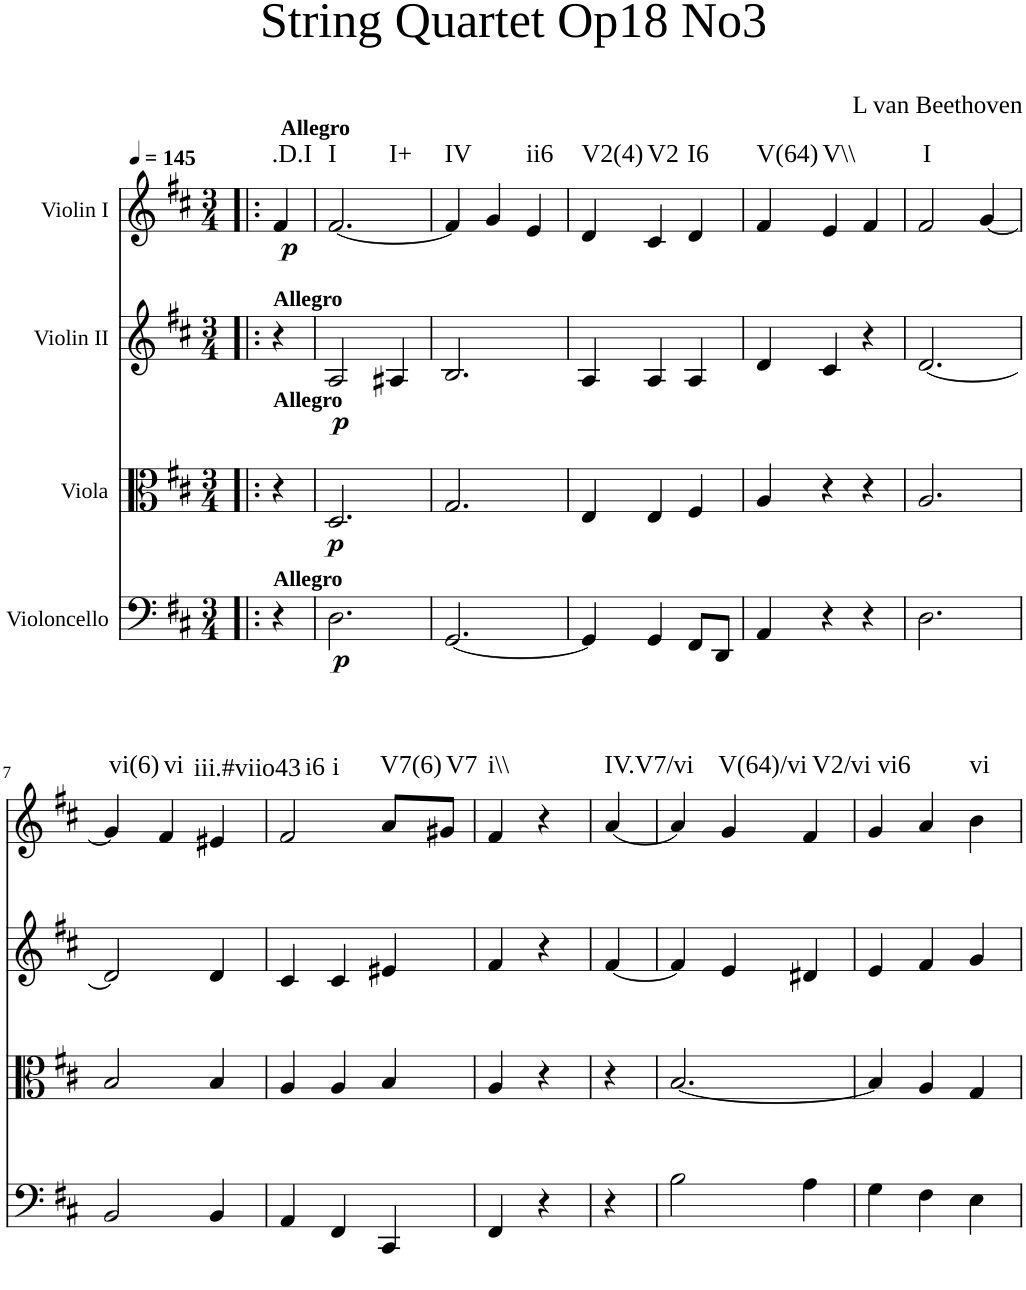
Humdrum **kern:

**kern	**dynam	**kern	**dynam	**kern	**kern	**dynam	**harte
*part4	*part4	*part3	*part3	*part2	*part1	*part1	*part1
*staff4	*staff4	*staff3	*staff3	*staff2	*staff1	*staff1	*
*I"Violoncello	*	*I"Viola	*	*I"Violin II	*I"Violin I	*	*
*I'Vc	*	*I'Vla	*	*I'Vln	*I'Vln	*	*
*clefF4	*	*clefC3	*	*clefG2	*clefG2	*	*
*k[f#c#]	*	*k[f#c#]	*	*k[f#c#]	*k[f#c#]	*	*
*M3/4	*	*M3/4	*	*M3/4	*M3/4	*	*
*MM145	*	*MM145	*	*MM145	*MM145	*	*
=1!|:	=1!|:	=1!|:	=1!|:	=1!|:	=1!|:	=1!|:	=1!|:
!	!	!	!	!	!LO:TX:a:B:t=Allegro	!	!
!	!	!	!	!LO:TX:a:B:t=Allegro	!	!	!
!	!	!LO:TX:a:B:t=Allegro	!	!	!	!	!
!LO:TX:a:B:t=Allegro	!	!	!	!	!	!	!
!	!	!	!	!	!	!LO:DY:b	!LO:H:kt=.D.I
4r	.	4r	.	4r	4f#/	p	N
=2	=2	=2	=2	=2	=2	=2	=2
!	!LO:DY:b	!	!LO:DY:b	!	!	!	!
!	!	!	!LO:DY:n=1:a	!	!	!	!LO:H:n=1:kt=I
!	!	!	!	!	!	!	!LO:H:n=2:kt=I+
2.D\	p	2.D/	p p	2A/	[2.f#/	.	N N
.	.	.	.	4A#X/	.	.	.
=3	=3	=3	=3	=3	=3	=3	=3
!	!	!	!	!	!	!	!LO:H:kt=IV
[2.GG/	.	2.G/	.	2.B/	4f#/]	.	N
.	.	.	.	.	4g/	.	.
!	!	!	!	!	!	!	!LO:H:kt=ii6
.	.	.	.	.	4e/	.	N
=4	=4	=4	=4	=4	=4	=4	=4
!	!	!	!	!	!	!	!LO:H:kt=V2(4)
4GG/]	.	4E/	.	4A/	4d/	.	N
!	!	!	!	!	!	!	!LO:H:kt=V2
4GG/	.	4E/	.	4A/	4c#/	.	N
!	!	!	!	!	!	!	!LO:H:kt=I6
8FF#/L	.	4F#/	.	4A/	4d/	.	N
8DD/J	.	.	.	.	.	.	.
=5	=5	=5	=5	=5	=5	=5	=5
!	!	!	!	!	!	!	!LO:H:kt=V(64)
4AA/	.	4A/	.	4d/	4f#/	.	N
!	!	!	!	!	!	!	!LO:H:kt=V\\
4r	.	4r	.	4c#/	4e/	.	N
4r	.	4r	.	4r	4f#/	.	.
=6	=6	=6	=6	=6	=6	=6	=6
!	!	!	!	!	!	!	!LO:H:kt=I
2.D\	.	2.A/	.	[2.d/	2f#/	.	N
.	.	.	.	.	[4g/	.	.
!!LO:LB:g=z
=7	=7	=7	=7	=7	=7	=7	=7
!	!	!	!	!	!	!	!LO:H:kt=vi(6)
2BB/	.	2B/	.	2d/]	4g/]	.	N
!	!	!	!	!	!	!	!LO:H:kt=vi
.	.	.	.	.	4f#/	.	N
!	!	!	!	!	!	!	!LO:H:kt=iii.#viio43
4BB/	.	4B/	.	4d/	4e#X/	.	N
=8	=8	=8	=8	=8	=8	=8	=8
!	!	!	!	!	!	!	!LO:H:n=1:kt=i6
!	!	!	!	!	!	!	!LO:H:n=2:kt=i
4AA/	.	4A/	.	4c#/	2f#/	.	N N
4FF#/	.	4A/	.	4c#/	.	.	.
!	!	!	!	!	!	!	!LO:H:kt=V7(6)
4CC#/	.	4B/	.	4e#X/	8a/L	.	N
!	!	!	!	!	!	!	!LO:H:kt=V7
.	.	.	.	.	8g#X/J	.	N
=9	=9	=9	=9	=9	=9	=9	=9
!	!	!	!	!	!	!	!LO:H:kt=i\\
4FF#/	.	4A/	.	4f#/	4f#/	.	N
4r	.	4r	.	4r	4r	.	.
=10	=10	=10	=10	=10	=10	=10	=10
!	!	!	!	!	!	!	!LO:H:kt=IV.V7/vi
4r	.	4r	.	[4f#/	[4a/	.	N
=11	=11	=11	=11	=11	=11	=11	=11
2B\	.	[2.B/	.	4f#/]	4a/]	.	.
!	!	!	!	!	!	!	!LO:H:kt=V(64)/vi
.	.	.	.	4e/	4g/	.	N
!	!	!	!	!	!	!	!LO:H:kt=V2/vi
4A\	.	.	.	4d#X/	4f#/	.	N
=12	=12	=12	=12	=12	=12	=12	=12
!	!	!	!	!	!	!	!LO:H:kt=vi6
4G\	.	4B/]	.	4e/	4g/	.	N
4F#\	.	4A/	.	4f#/	4a/	.	.
!	!	!	!	!	!	!	!LO:H:kt=vi
4E\	.	4G/	.	4g/	4b\	.	N
=	=	=	=	=	=	=	=
*-	*-	*-	*-	*-	*-	*-	*-
